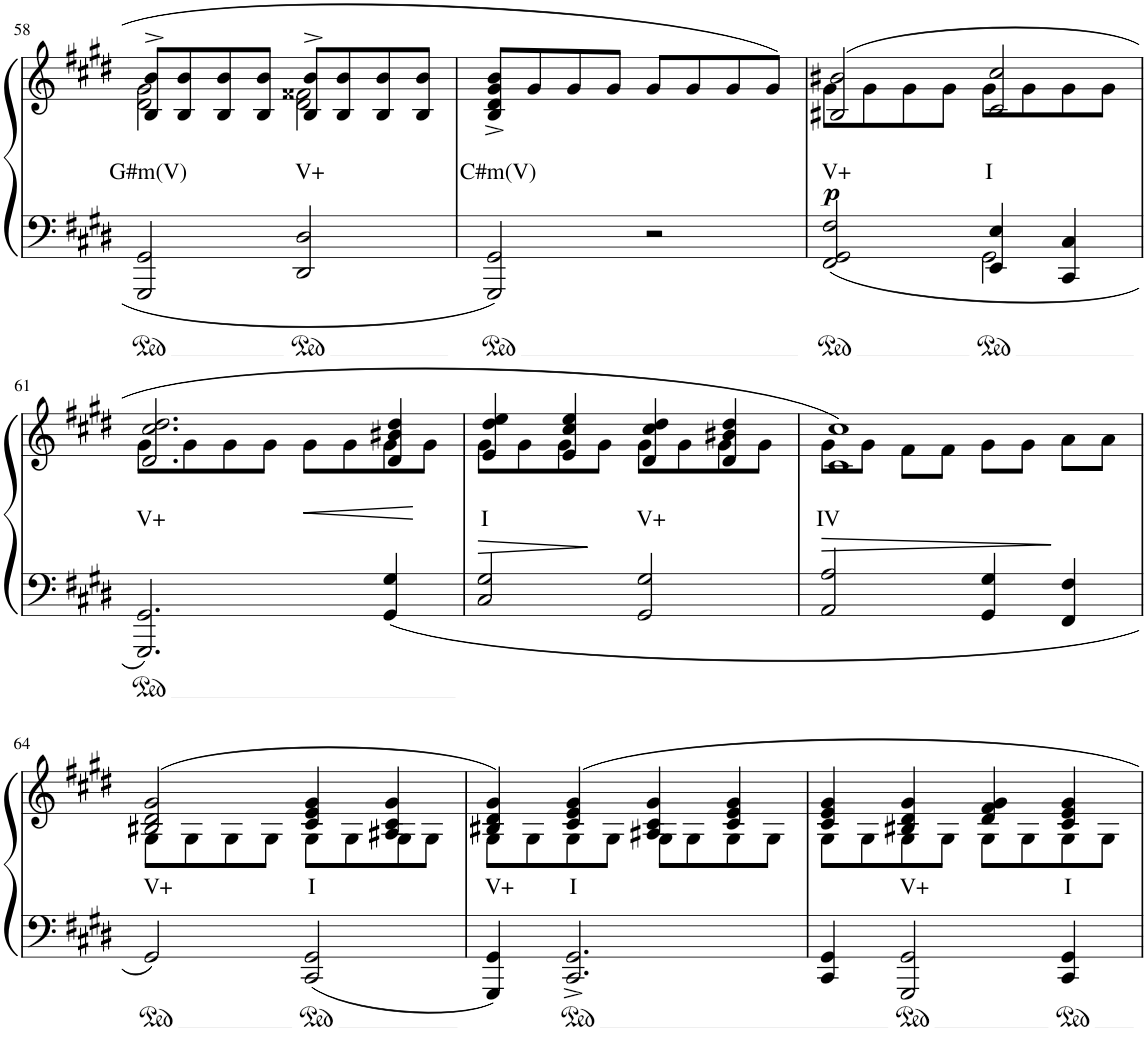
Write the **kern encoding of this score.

**kern	**kern	**text	**dynam
*part1	*part1	*part1	*part1
*staff2	*staff1	*staff1	*staff1/2
*I"Piano	*	*	*
*I'Pno	*	*	*
!!LO:PB:g=z
*clefF4	*clefG2	*	*
*k[f#c#g#d#]	*k[f#c#g#d#]	*	*
*M4/4	*M4/4	*	*
*met(c)	*met(c)	*	*
=58	=58	=58	=58
!	!	!LO:LY:b	!
*	*^	*	*
2GGG#/ 2GG#/	8B/^ 8b/^L	2d#\ 2g#\	G#m(V)	.
.	8B/ 8b/	.	.	.
.	8B/ 8b/	.	.	.
.	8B/ 8b/J	.	.	.
!	!	!	!LO:LY:b	!
2DD#/ 2D#/	8B/^ 8b/^L	2d#\ 2f##X\	V+	.
.	8B/ 8b/	.	.	.
.	8B/ 8b/	.	.	.
.	8B/ 8b/J	.	.	.
*	*v	*v	*	*
=59	=59	=59	=59
!	!	!LO:LY:b	!
2GGG#/ 2GG#/	8B/^ 8d#/^ 8g#/^ 8b/^L	C#m(V)	.
.	8g#/	.	.
.	8g#/	.	.
.	8g#/J	.	.
2r	8g#/L	.	.
.	8g#/	.	.
.	8g#/	.	.
.	8g#/J	.	.
=60	=60	=60	=60
*^	*	*	*
!	!	!	!LO:LY:b	!LO:DY:b
*	*	*^	*	*
2FF#/ 2GG#/ 2F#/	2ryy	(2B#X/ 2b#X/	8g#\L	V+	p
.	.	.	8g#\	.	.
.	.	.	8g#\	.	.
.	.	.	8g#\J	.	.
!	!	!	!	!LO:LY:b	!
4EE/ 4E/	2GG#\	2c#/ 2cc#/	8g#\L	I	.
.	.	.	8g#\	.	.
4CC#/ 4C#/	.	.	8g#\	.	.
.	.	.	8g#\J	.	.
*v	*v	*	*	*	*
!!LO:LB:g=z	!!
=61	=61	=61	=61	=61
!	!	!	!LO:LY:b	!
2.GGG#/ 2.GG#/	2.d#/ 2.cc#/ 2.dd#/	8g#\L	V+	.
.	.	8g#\	.	.
.	.	8g#\	.	.
.	.	8g#\J	.	.
!	!	!	!	!LO:HP:b
.	.	8g#\L	.	<
.	.	8g#\	.	.
4GG#/ 4G#/	4d#/ 4b#X/ 4dd#/	8g#\	.	.
.	.	8g#\J	.	[
=62	=62	=62	=62	=62
!	!	!	!LO:LY:b	!LO:HP:b
2C#/ 2G#/	4e/ 4dd#/ 4ee/	8g#\L	I	>
.	.	8g#\	.	.
.	4e/ 4cc#/ 4ee/	8g#\	.	.
.	.	8g#\J	.	]
!	!	!	!LO:LY:b	!
2GG#/ 2G#/	4d#/ 4cc#/ 4dd#/	8g#\L	V+	.
.	.	8g#\	.	.
.	4d#/ 4b#X/ 4dd#/	8g#\	.	.
.	.	8g#\J	.	.
=63	=63	=63	=63	=63
!	!	!	!LO:LY:b	!LO:HP:b
2AA/ 2A/	1c# 1cc#)	8g#\L	IV	>
.	.	8g#\J	.	.
.	.	8f#\L	.	.
.	.	8f#\J	.	.
4GG#/ 4G#/	.	8g#\L	.	.
.	.	8g#\J	.	.
4FF#/ 4F#/	.	8a\L	.	]
.	.	8a\J	.	.
!!LO:LB:g=z	!!
=64	=64	=64	=64	=64
!	!	!	!LO:LY:b	!
2GG#/	(2B#X/ 2d#/ 2g#/	8G#\L	V+	.
.	.	8G#\	.	.
.	.	8G#\	.	.
.	.	8G#\J	.	.
!	!	!	!LO:LY:b	!
2CC#/ 2GG#/	4c#/ 4e/ 4g#/	8G#\L	I	.
.	.	8G#\	.	.
.	4A#X/ 4c#/ 4g#/	8G#\	.	.
.	.	8G#\J	.	.
=65	=65	=65	=65	=65
!	!	!	!LO:LY:b	!
4GGG#/ 4GG#/	4B#X/ 4d#/ 4g#/)	8G#\L	V+	.
.	.	8G#\	.	.
!	!	!	!LO:LY:b	!
2.CC#/^ 2.GG#/^	4c#/ 4e/ 4g#/	8G#\	I	.
.	.	8G#\J	.	.
.	4A#X/ 4c#/ 4g#/	8G#\L	.	.
.	.	8G#\	.	.
.	4c#/ 4e/ 4g#/	8G#\	.	.
.	.	8G#\J	.	.
=66	=66	=66	=66	=66
4CC#/ 4GG#/	4c#/ 4e/ 4g#/	8G#\L	.	.
.	.	8G#\	.	.
!	!	!	!LO:LY:b	!
2GGG#/ 2GG#/	4B#X/ 4d#/ 4g#/	8G#\	V+	.
.	.	8G#\J	.	.
.	4d#/ 4f#/ 4g#/	8G#\L	.	.
.	.	8G#\	.	.
!	!	!	!LO:LY:b	!
4CC#/ 4GG#/	4c#/ 4e/ 4g#/	8G#\	I	.
.	.	8G#\J	.	.
*	*v	*v	*	*
=	=	=	=
*-	*-	*-	*-
